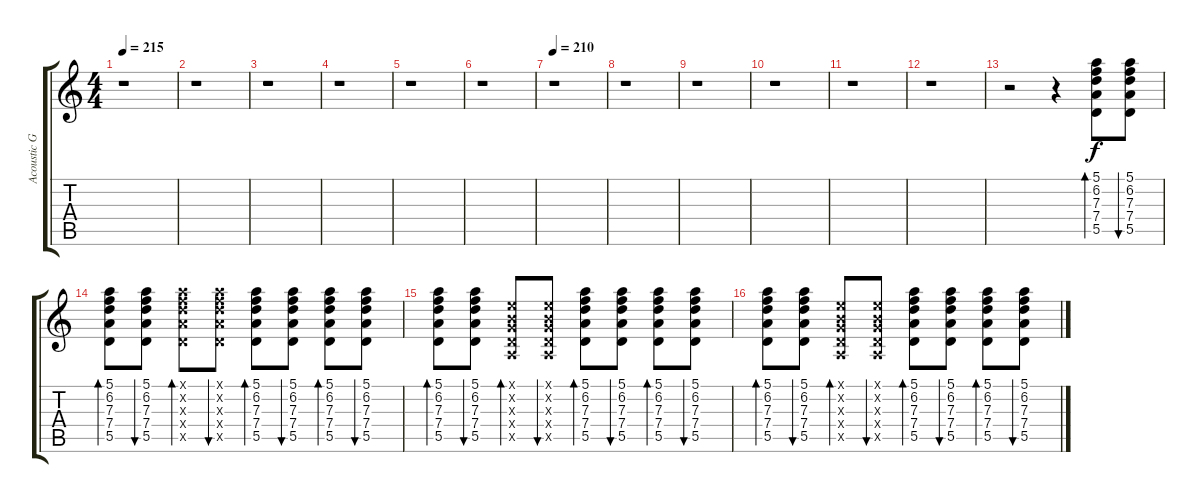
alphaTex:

\track ("Acoustic Guitar" "Acoustic G") {instrument acousticguitarsteel}
\staff {score tabs}
\tuning (E4 B3 G3 D3 A2 E2) {hide}
\ts (4 4)
\tempo 215
\clef g2
\ks c
r.1{dy f} |
r.1 |
r.1 |
r.1 |
r.1 |
r.1 |
\tempo 210
r.1 |
r.1 |
r.1 |
r.1 |
r.1 |
r.1 |
r.2{volume 10} r.4 (5.1 6.2 7.3 7.4 5.5).8{bd 60} (5.1 6.2 7.3 7.4 5.5).8{bu 60} |
(5.1 6.2 7.3 7.4 5.5).8{bd 60} (5.1 6.2 7.3 7.4 5.5).8{bu 60} (5.1{x} 6.2{x} 7.3{x} 7.4{x} 5.5{x}).8{bd 60} (5.1{x} 6.2{x} 7.3{x} 7.4{x} 5.5{x}).8{bu 60} (5.1 6.2 7.3 7.4 5.5).8{bd 60} (5.1 6.2 7.3 7.4 5.5).8{bu 60} (5.1 6.2 7.3 7.4 5.5).8{bd 60} (5.1 6.2 7.3 7.4 5.5).8{bu 60} |
(5.1 6.2 7.3 7.4 5.5).8{bd 60} (5.1 6.2 7.3 7.4 5.5).8{bu 60} (0.1{x} 0.2{x} 0.3{x} 0.4{x} 0.5{x}).8{bd 60} (0.1{x} 0.2{x} 0.3{x} 0.4{x} 0.5{x}).8{bu 60} (5.1 6.2 7.3 7.4 5.5).8{bd 60} (5.1 6.2 7.3 7.4 5.5).8{bu 60} (5.1 6.2 7.3 7.4 5.5).8{bd 60} (5.1 6.2 7.3 7.4 5.5).8{bu 60} |
(5.1 6.2 7.3 7.4 5.5).8{bd 60} (5.1 6.2 7.3 7.4 5.5).8{bu 60} (0.1{x} 0.2{x} 0.3{x} 0.4{x} 0.5{x}).8{bd 60} (0.1{x} 0.2{x} 0.3{x} 0.4{x} 0.5{x}).8{bu 60} (5.1 6.2 7.3 7.4 5.5).8{bd 60} (5.1 6.2 7.3 7.4 5.5).8{bu 60} (5.1 6.2 7.3 7.4 5.5).8{bd 60} (5.1 6.2 7.3 7.4 5.5).8{bu 60}
